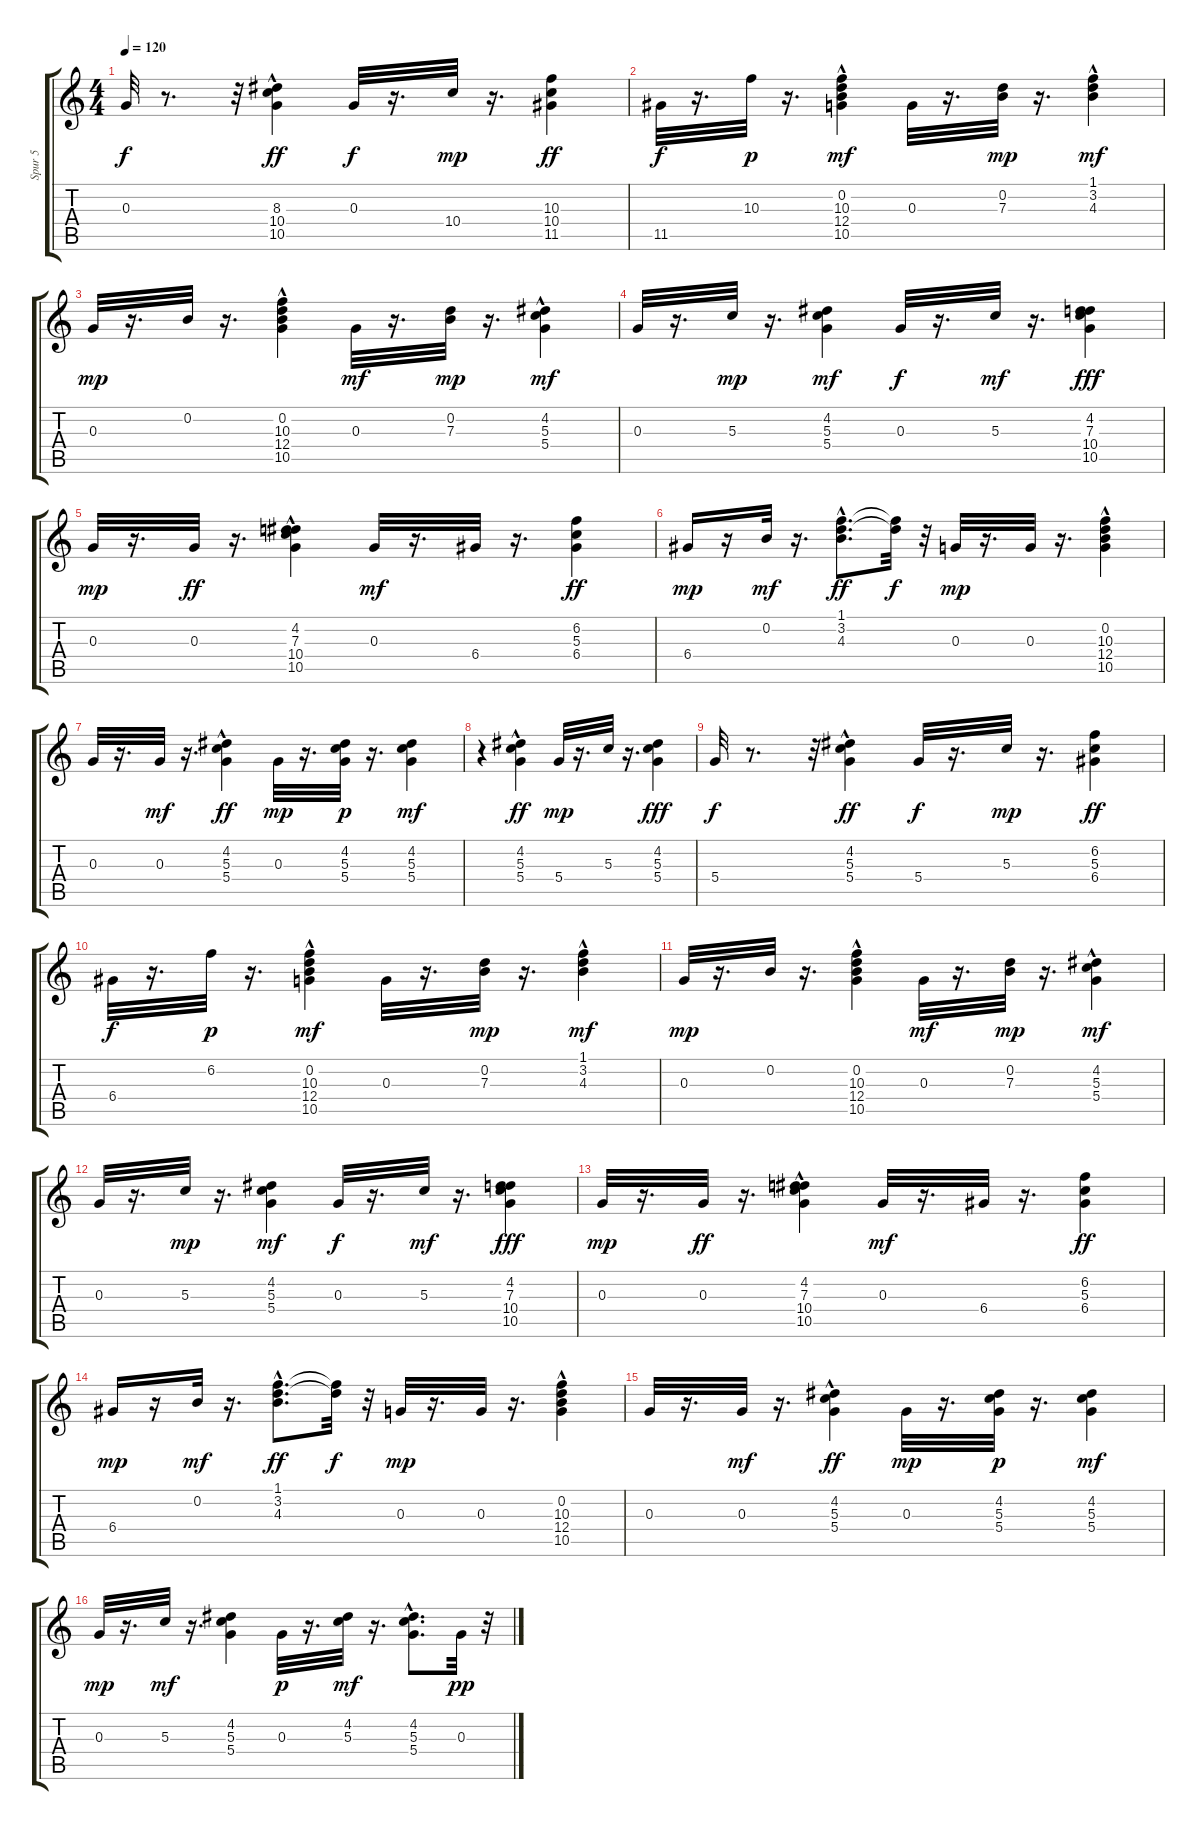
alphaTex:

\track ("Spur 5" "Spur 5") {instrument acousticguitarsteel}
\staff {score tabs}
\tuning (E4 B3 G3 D3 A2 E2) {hide}
\ts (4 4)
\tempo 120
\clef g2
\ks c
0.3.32{dy f} r.8{d} r.32 (8.3 10.4{hac} 10.5).4{dy ff} 0.3.32{dy f} r.16{d} 10.4.32{dy mp} r.16{d} (10.3 10.4 11.5).4{dy ff} |
11.5.32{dy f} r.16{d} 10.3.32{dy p} r.16{d} (0.2{hac} 10.3 12.4 10.5).4{dy mf} 0.3.32 r.16{d} (0.2 7.3).32{dy mp} r.16{d} (1.1{hac} 3.2{hac} 4.3).4{dy mf} |
0.3.32{dy mp} r.16{d} 0.2.32 r.16{d} (0.2 10.3 12.4{hac} 10.5{hac}).4 0.3.32{dy mf} r.16{d} (0.2 7.3).32{dy mp} r.16{d} (4.2 5.3 5.4{hac}).4{dy mf} |
0.3.32 r.16{d} 5.3.32{dy mp} r.16{d} (4.2 5.3 5.4).4{dy mf} 0.3.32{dy f} r.16{d} 5.3.32{dy mf} r.16{d} (4.2 7.3 10.4 10.5).4{dy fff} |
0.3.32{dy mp} r.16{d} 0.3.32{dy ff} r.16{d} (4.2 7.3 10.4{hac} 10.5).4 0.3.32{dy mf} r.16{d} 6.4.32 r.16{d} (6.2 5.3 6.4).4{dy ff} |
6.4.16{dy mp} r.16 0.2.32{dy mf} r.16{d} (1.1{hac} 3.2{hac} 4.3{hac}).8{d dy ff} (1.1{t} 3.2{t}).32{dy f} r.32 0.3.32{dy mp} r.16{d} 0.3.32 r.16{d} (0.2{hac} 10.3 12.4{hac} 10.5{hac}).4 |
0.3.32 r.16{d} 0.3.32{dy mf} r.16{d} (4.2 5.3{hac} 5.4{hac}).4{dy ff} 0.3.32{dy mp} r.16{d} (4.2 5.3 5.4).32{dy p} r.16{d} (4.2 5.3 5.4).4{dy mf} |
r.4 (4.2 5.3{hac} 5.4).4{dy ff} 5.4.32{dy mp} r.16{d} 5.3.32 r.16{d} (4.2 5.3 5.4).4{dy fff} |
5.4.32{dy f} r.8{d} r.32 (4.2 5.3{hac} 5.4).4{dy ff} 5.4.32{dy f} r.16{d} 5.3.32{dy mp} r.16{d} (6.2 5.3 6.4).4{dy ff} |
6.4.32{dy f} r.16{d} 6.2.32{dy p} r.16{d} (0.2{hac} 10.3 12.4 10.5).4{dy mf} 0.3.32 r.16{d} (0.2 7.3).32{dy mp} r.16{d} (1.1{hac} 3.2{hac} 4.3).4{dy mf} |
0.3.32{dy mp} r.16{d} 0.2.32 r.16{d} (0.2 10.3 12.4{hac} 10.5{hac}).4 0.3.32{dy mf} r.16{d} (0.2 7.3).32{dy mp} r.16{d} (4.2 5.3 5.4{hac}).4{dy mf} |
0.3.32 r.16{d} 5.3.32{dy mp} r.16{d} (4.2 5.3 5.4).4{dy mf} 0.3.32{dy f} r.16{d} 5.3.32{dy mf} r.16{d} (4.2 7.3 10.4 10.5).4{dy fff} |
0.3.32{dy mp} r.16{d} 0.3.32{dy ff} r.16{d} (4.2 7.3 10.4{hac} 10.5).4 0.3.32{dy mf} r.16{d} 6.4.32 r.16{d} (6.2 5.3 6.4).4{dy ff} |
6.4.16{dy mp} r.16 0.2.32{dy mf} r.16{d} (1.1{hac} 3.2{hac} 4.3{hac}).8{d dy ff} (1.1{t} 3.2{t}).32{dy f} r.32 0.3.32{dy mp} r.16{d} 0.3.32 r.16{d} (0.2{hac} 10.3 12.4{hac} 10.5{hac}).4 |
0.3.32 r.16{d} 0.3.32{dy mf} r.16{d} (4.2 5.3{hac} 5.4{hac}).4{dy ff} 0.3.32{dy mp} r.16{d} (4.2 5.3 5.4).32{dy p} r.16{d} (4.2 5.3 5.4).4{dy mf} |
0.3.32{dy mp} r.16{d} 5.3.32{dy mf} r.16{d} (4.2 5.3 5.4).4 0.3.32{dy p} r.16{d} (4.2 5.3).32{dy mf} r.16{d} (4.2{hac} 5.3{hac} 5.4{hac}).8{d} 0.3.32{dy pp} r.32
